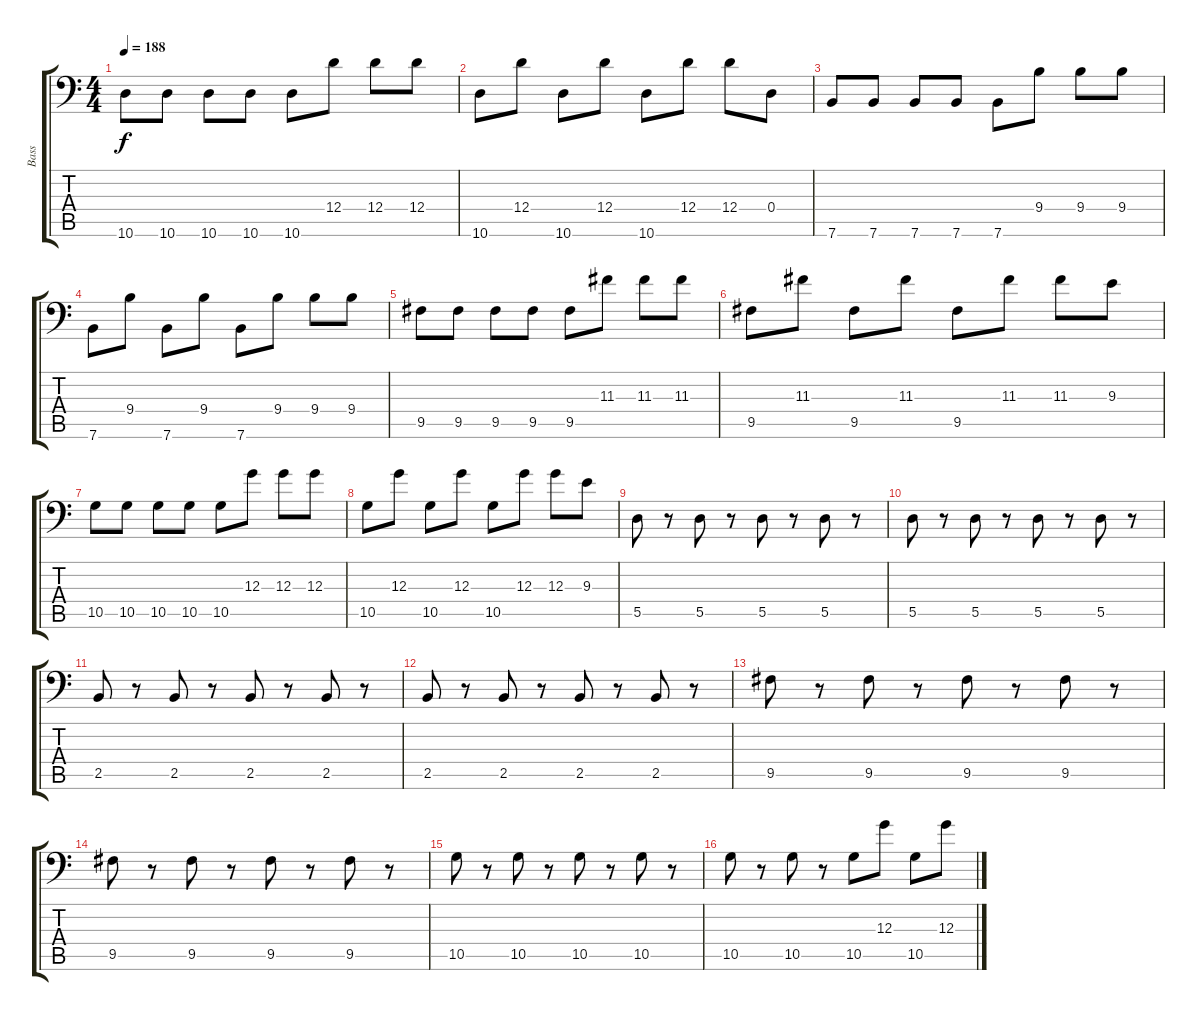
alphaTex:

\track ("Bass" "Bass") {instrument electricbassfinger}
\staff {score tabs}
\tuning (E3 B2 G2 D2 A1 E1) {hide}
\ts (4 4)
\tempo 188
\clef f4
\ks c
10.6.8{dy f} 10.6.8 10.6.8 10.6.8 10.6.8 12.4.8 12.4.8 12.4.8 |
10.6.8 12.4.8 10.6.8 12.4.8 10.6.8 12.4.8 12.4.8 0.4.8 |
7.6.8 7.6.8 7.6.8 7.6.8 7.6.8 9.4.8 9.4.8 9.4.8 |
7.6.8 9.4.8 7.6.8 9.4.8 7.6.8 9.4.8 9.4.8 9.4.8 |
9.5.8 9.5.8 9.5.8 9.5.8 9.5.8 11.3.8 11.3.8 11.3.8 |
9.5.8 11.3.8 9.5.8 11.3.8 9.5.8 11.3.8 11.3.8 9.3.8 |
10.5.8 10.5.8 10.5.8 10.5.8 10.5.8 12.3.8 12.3.8 12.3.8 |
10.5.8 12.3.8 10.5.8 12.3.8 10.5.8 12.3.8 12.3.8 9.3.8 |
5.5.8 r.8 5.5.8 r.8 5.5.8 r.8 5.5.8 r.8 |
5.5.8 r.8 5.5.8 r.8 5.5.8 r.8 5.5.8 r.8 |
2.5.8 r.8 2.5.8 r.8 2.5.8 r.8 2.5.8 r.8 |
2.5.8 r.8 2.5.8 r.8 2.5.8 r.8 2.5.8 r.8 |
9.5.8 r.8 9.5.8 r.8 9.5.8 r.8 9.5.8 r.8 |
9.5.8 r.8 9.5.8 r.8 9.5.8 r.8 9.5.8 r.8 |
10.5.8 r.8 10.5.8 r.8 10.5.8 r.8 10.5.8 r.8 |
10.5.8 r.8 10.5.8 r.8 10.5.8 12.3.8 10.5.8 12.3.8
